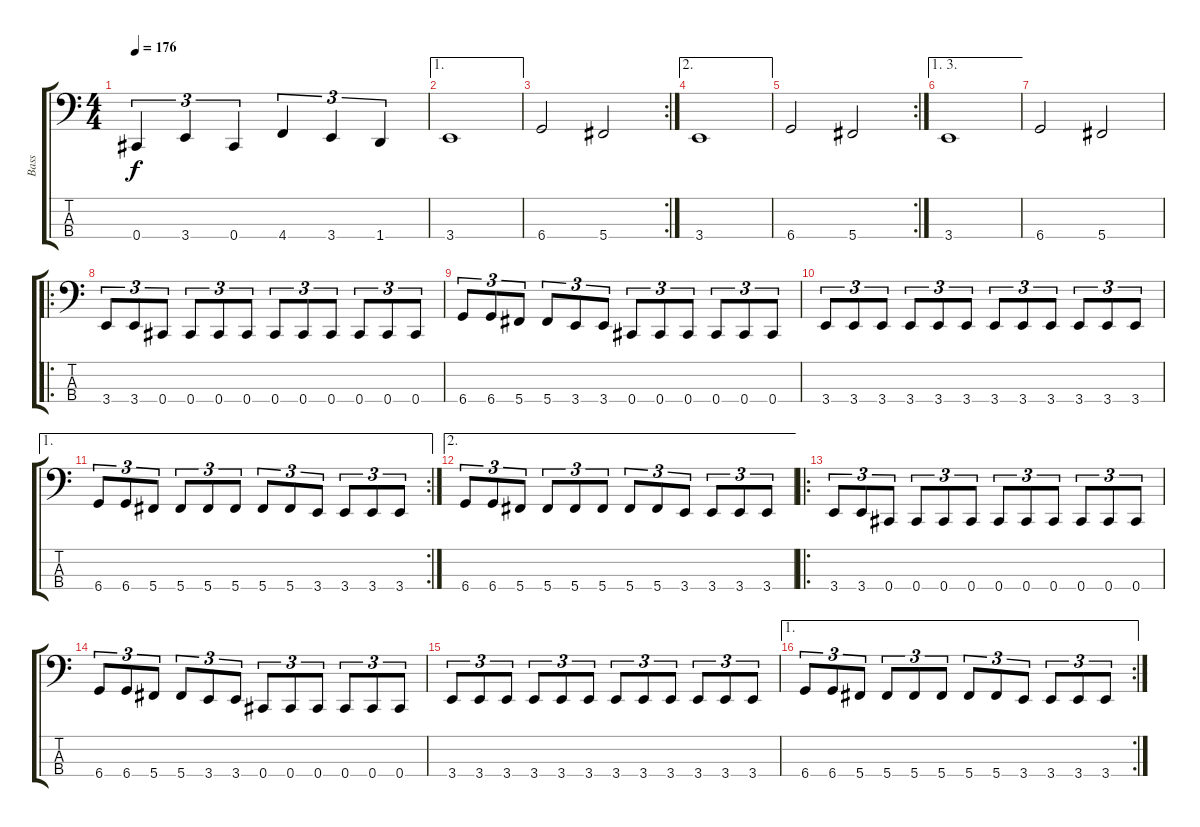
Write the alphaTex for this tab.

\track ("Bass" "Bass") {instrument electricbassfinger}
\staff {score tabs}
\tuning (E2 B1 Gb1 Db1) {hide}
\ts (4 4)
\tempo 176
\clef f4
\ks c
0.4.4{tu (3 2) dy f} 3.4.4{tu (3 2)} 0.4.4{tu (3 2)} 4.4.4{tu (3 2)} 3.4.4{tu (3 2)} 1.4.4{tu (3 2)} |
\ae 1
3.4.1 |
\rc 2
6.4.2 5.4.2 |
\ae 2
3.4.1 |
\rc 2
6.4.2 5.4.2 |
\ae (1 3)
3.4.1 |
6.4.2 5.4.2 |
\ro
3.4.8{tu (3 2)} 3.4.8{tu (3 2)} 0.4.8{tu (3 2)} 0.4.8{tu (3 2)} 0.4.8{tu (3 2)} 0.4.8{tu (3 2)} 0.4.8{tu (3 2)} 0.4.8{tu (3 2)} 0.4.8{tu (3 2)} 0.4.8{tu (3 2)} 0.4.8{tu (3 2)} 0.4.8{tu (3 2)} |
6.4.8{tu (3 2)} 6.4.8{tu (3 2)} 5.4.8{tu (3 2)} 5.4.8{tu (3 2)} 3.4.8{tu (3 2)} 3.4.8{tu (3 2)} 0.4.8{tu (3 2)} 0.4.8{tu (3 2)} 0.4.8{tu (3 2)} 0.4.8{tu (3 2)} 0.4.8{tu (3 2)} 0.4.8{tu (3 2)} |
3.4.8{tu (3 2)} 3.4.8{tu (3 2)} 3.4.8{tu (3 2)} 3.4.8{tu (3 2)} 3.4.8{tu (3 2)} 3.4.8{tu (3 2)} 3.4.8{tu (3 2)} 3.4.8{tu (3 2)} 3.4.8{tu (3 2)} 3.4.8{tu (3 2)} 3.4.8{tu (3 2)} 3.4.8{tu (3 2)} |
\ae 1
\rc 2
6.4.8{tu (3 2)} 6.4.8{tu (3 2)} 5.4.8{tu (3 2)} 5.4.8{tu (3 2)} 5.4.8{tu (3 2)} 5.4.8{tu (3 2)} 5.4.8{tu (3 2)} 5.4.8{tu (3 2)} 3.4.8{tu (3 2)} 3.4.8{tu (3 2)} 3.4.8{tu (3 2)} 3.4.8{tu (3 2)} |
\ae 2
6.4.8{tu (3 2)} 6.4.8{tu (3 2)} 5.4.8{tu (3 2)} 5.4.8{tu (3 2)} 5.4.8{tu (3 2)} 5.4.8{tu (3 2)} 5.4.8{tu (3 2)} 5.4.8{tu (3 2)} 3.4.8{tu (3 2)} 3.4.8{tu (3 2)} 3.4.8{tu (3 2)} 3.4.8{tu (3 2)} |
\ro
3.4.8{tu (3 2)} 3.4.8{tu (3 2)} 0.4.8{tu (3 2)} 0.4.8{tu (3 2)} 0.4.8{tu (3 2)} 0.4.8{tu (3 2)} 0.4.8{tu (3 2)} 0.4.8{tu (3 2)} 0.4.8{tu (3 2)} 0.4.8{tu (3 2)} 0.4.8{tu (3 2)} 0.4.8{tu (3 2)} |
6.4.8{tu (3 2)} 6.4.8{tu (3 2)} 5.4.8{tu (3 2)} 5.4.8{tu (3 2)} 3.4.8{tu (3 2)} 3.4.8{tu (3 2)} 0.4.8{tu (3 2)} 0.4.8{tu (3 2)} 0.4.8{tu (3 2)} 0.4.8{tu (3 2)} 0.4.8{tu (3 2)} 0.4.8{tu (3 2)} |
3.4.8{tu (3 2)} 3.4.8{tu (3 2)} 3.4.8{tu (3 2)} 3.4.8{tu (3 2)} 3.4.8{tu (3 2)} 3.4.8{tu (3 2)} 3.4.8{tu (3 2)} 3.4.8{tu (3 2)} 3.4.8{tu (3 2)} 3.4.8{tu (3 2)} 3.4.8{tu (3 2)} 3.4.8{tu (3 2)} |
\ae 1
\rc 2
6.4.8{tu (3 2)} 6.4.8{tu (3 2)} 5.4.8{tu (3 2)} 5.4.8{tu (3 2)} 5.4.8{tu (3 2)} 5.4.8{tu (3 2)} 5.4.8{tu (3 2)} 5.4.8{tu (3 2)} 3.4.8{tu (3 2)} 3.4.8{tu (3 2)} 3.4.8{tu (3 2)} 3.4.8{tu (3 2)}
